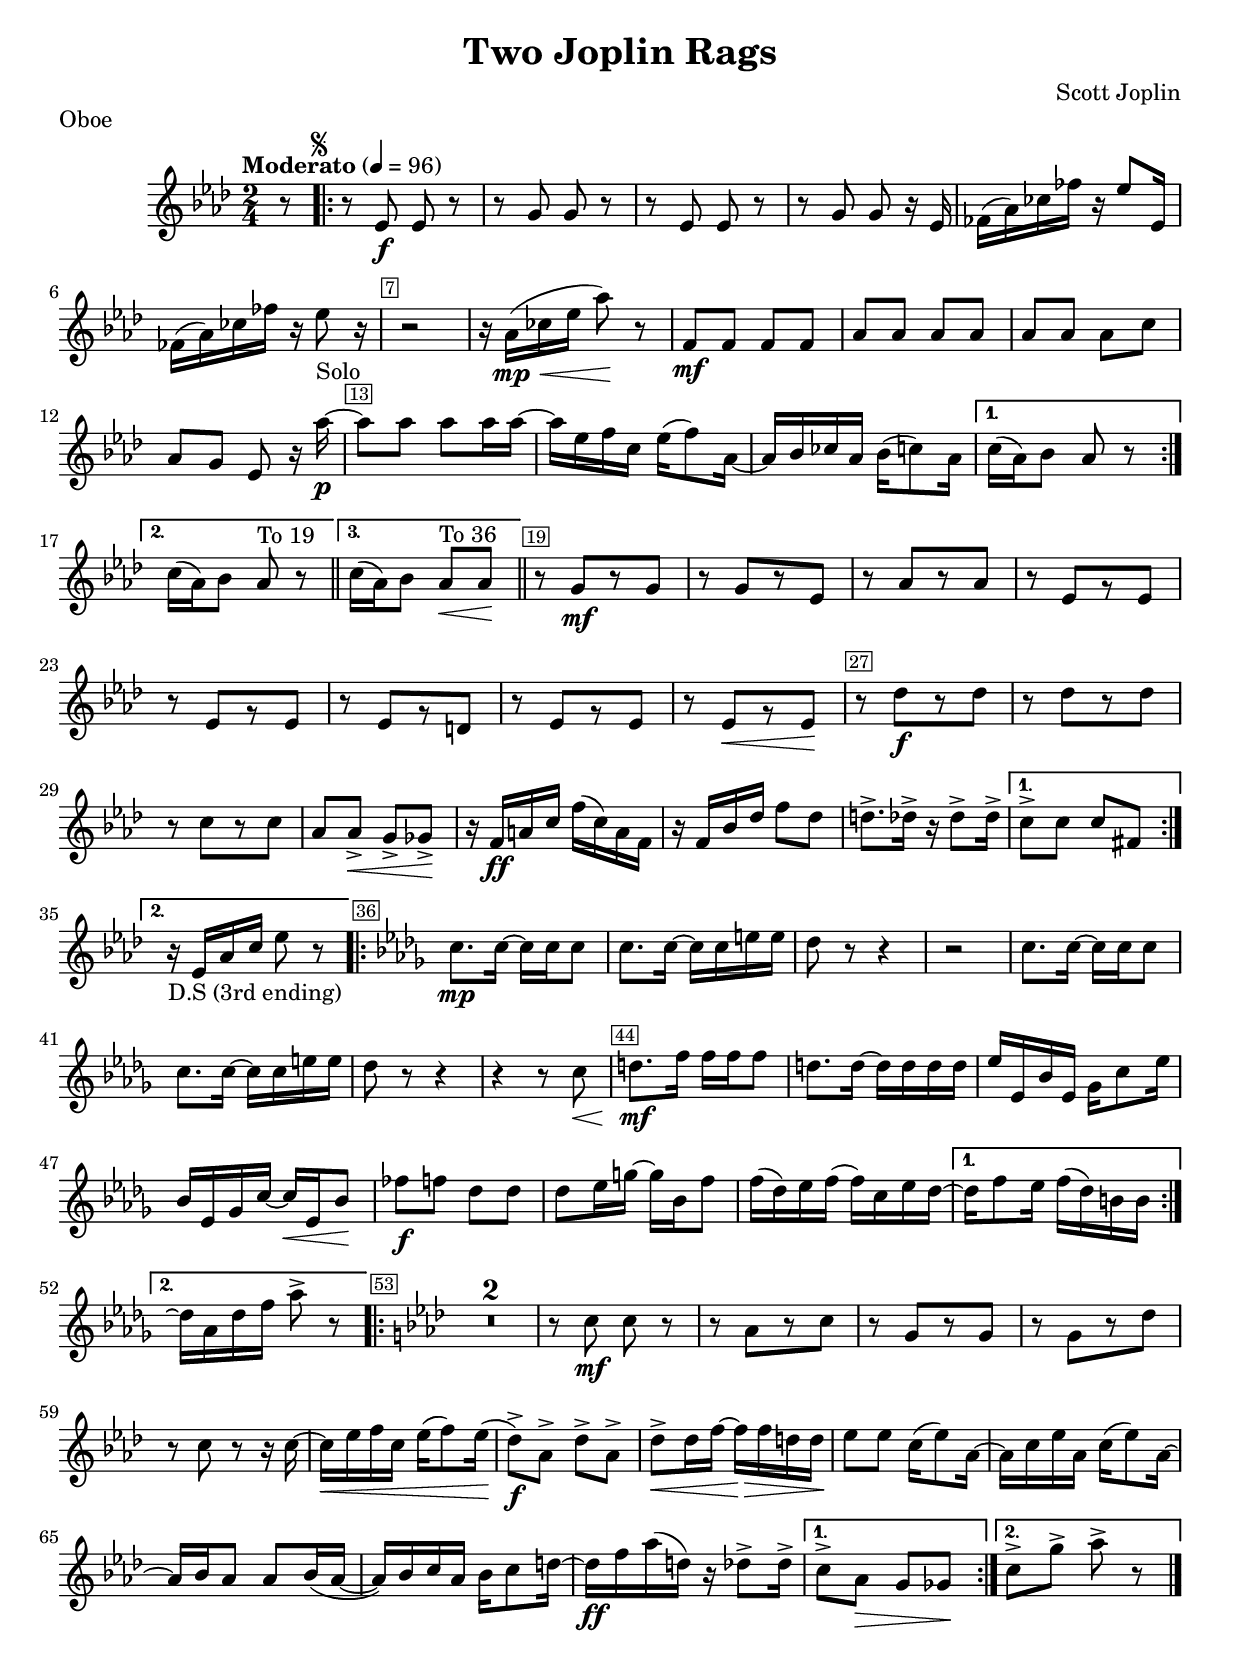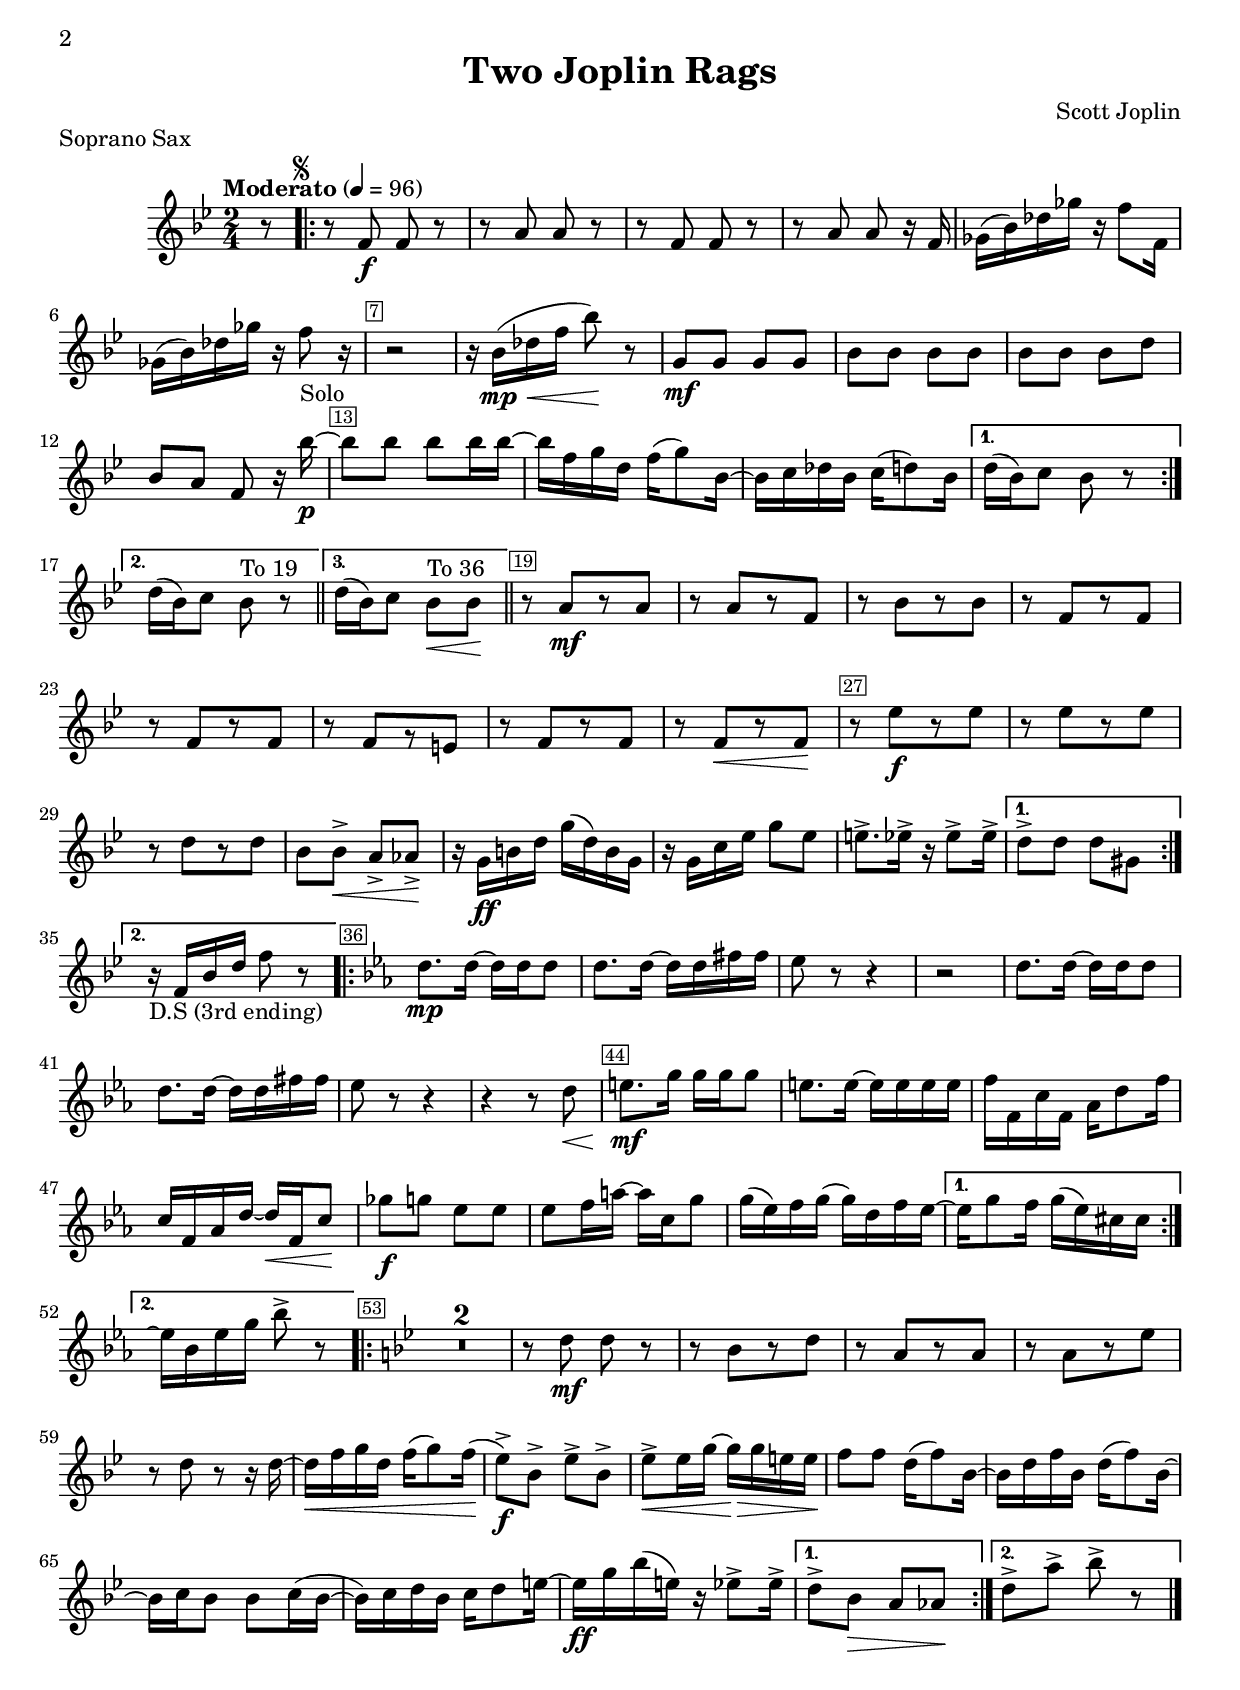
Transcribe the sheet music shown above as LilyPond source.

\language "english"
%{
Two Joplin Rags, transcription for soprano sax of the oboe part of the Two Joplin Rags by Joplin
===================

%}

num =
#(define-music-function (parser location musique) (ly:music?)
    #{ 
      \override Score.BarNumber.break-visibility = ##(#f #t #t)
      $musique 
      \revert Score.BarNumber.break-visibility 
    #})
  

proud_mary =  \relative c''{
  \key af \major
  \tempo "Moderato" 4 = 96
  \time 2/4
  \partial 8 r8 | \repeat volta 3 {  
    \once \override Score.RehearsalMark.font-size = #-2
    \mark \markup { \musicglyph #"scripts.segno" } r8 ef,8_\f ef8 r8 | r8 g8 g8 r8 | r8 ef8 ef8 r8 | r8 g8 g8 r16 ef16   |
 
  ff16 (af16) cf16 ff16 r16 ef8 ef,16 | ff16 (af16) cf16 ff16 r16 ef8 r16 | 
  \override Score.BarNumber.stencil
    = #(make-stencil-boxer 0.1 0.25 ly:text-interface::print)
         \num r2 | 
  \revert Score.BarNumber.stencil 
  r16 af,16_\mp\< (cf16 ef16 af8\!) r8 | f,8_\mf  f8  f8  f8 |  af8 af8 af8 af8 |
  af8 af8 af8 c8 | af8 g8 ef8 r16 af'16^"Solo"_\p~ | 
  \override Score.BarNumber.stencil
    = #(make-stencil-boxer 0.1 0.25 ly:text-interface::print)
     \num
  af8 af8 af8  af16 af16~ | 
   \revert Score.BarNumber.stencil 
  
  af16 ef16 f16 c16 ef16 (f8) af,16~ |
  af16 bf16 cf16 af16 bf16 (c8) af16   
  
  } \alternative {
    \relative c'' { c16 (af16) bf8 af8 r8}
    {
                    c16 (af16) bf8 af8^"To 19" r8  \bar "||"
    }
    {
                    c16 (af16) bf8 af8^"To 36"\< af8\!  \bar "||"
    }
  }
  
   \repeat volta 2 {
      \override Score.BarNumber.stencil
    = #(make-stencil-boxer 0.1 0.25 ly:text-interface::print)
     \num
     r8 g8\mf[ r8 g8] | 
      
       \revert Score.BarNumber.stencil
      r8 g8[ r8 ef8] |
      r8 af8[ r8 af8] |
      r8 ef8[ r8 ef8] |
      r8 ef8[ r8 ef8] |
      r8 ef8[ r8 d8] |
      r8 ef8[ r8 ef8] |
      r8 ef8\<[ r8 ef8\!] |
        \override Score.BarNumber.stencil
    = #(make-stencil-boxer 0.1 0.25 ly:text-interface::print)
     \num
      r8 df'8\f[ r8 df8] |
       \revert Score.BarNumber.stencil 
       r8 df8[ r8 df8] |
       r8 c8[ r8 c8] |
       af8 af8->\< g8-> gf8->\! |
       r16 f16\ff a16 c16 f16 (c16) a16 f16 |
       r16 f16 bf16 df16 f8 df8 |
       d8.-> df16-> r16 df8-> df16-> 
  } \alternative {
    \relative c'' { c8-> c8 c8 fs,8}
    {
    r16_"D.S (3rd ending)" ef,16 af16 c16 ef8 r8 \bar "||"
    }
  }
  \repeat volta 2 {
     \key df \major
    \override Score.BarNumber.stencil
    = #(make-stencil-boxer 0.1 0.25 ly:text-interface::print)
      \bar ".|:" \num
     c8.\mp c16~ c16 c16 c8 |
       \revert Score.BarNumber.stencil
       c8. c16~ c16 c16 e16 e16 |
       df8 r8 r4 | r2 |  c8. c16~ c16 c16 c8 | c8. c16~ c16 c16 e16 e16 |df8 r8 r4 |  r4 r8 c8\< |
    \override Score.BarNumber.stencil = #(make-stencil-boxer 0.1 0.25 ly:text-interface::print)
     \num       d8.\mf\! f16 f16 f16 f8 |
     \revert Score.BarNumber.stencil
      d8. d16~ d16 d16 d16 d16 | 
      ef16 ef,16 bf'16 ef,16 gf16 c8 ef16 | bf16 ef,16 gf16 c16~ c16\< ef,16 bf'8\! | ff'8\f f8 df8 df8 | df8 ef16 g16~ g16 bf,16 f'8 |
      f16 (df16) ef16 f16  (f16) c16 ef16 df16~ |
  }
    \alternative {
    \relative c'' {df16 f8 ef16 f16 (df16) b16 b16   }
    { 
      df16\repeatTie  af16 df16 f16 af8-> r8 \bar "||" 
    }
}

\repeat volta 2 {
 \key af \major  
  \compressFullBarRests
   \override Score.BarNumber.stencil
    = #(make-stencil-boxer 0.1 0.25 ly:text-interface::print)
  \bar ".|:"  \num  
  R1*1    |
    \revert Score.BarNumber.stencil
  r8 c,8\mf c8 r8 |
  r8 af8[ r8 c8] | r8 g8[ r8 g8] | r8 g8[ r8 df'8] | r8 c8 r8 r16 c16~ | c16\< ef16 f16 c16 ef16 (f8) ef16\!( | df8->\f) af8-> df8-> af8-> | 
  df8->\< df16 f16~ f16\!\> f16 d16 d16\! | ef8 ef8 c16 (ef8) af,16~ | af16 c16 ef16 af,16 c16 (ef8) af,16~ | af16 bf16 af8 af8 bf16 (af16~ | 
  af16) bf16 c16 af16 bf16 c8 d16~ | d16\ff f16 af16 (d,16) r16 df8-> df16-> | 
  
} \alternative {
    \relative c'' { 
    c8-> af8\> g8 gf8\! 
    
    }
{ c8-> g'8-> af8-> r8 \bar "|." 
}
}

}



\bookpart {
  \header{
    title = "Two Joplin Rags"
    composer = "Scott Joplin"
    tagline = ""  % removed
  }

  \markup {Oboe }
  \score {
    {
      <<
        \new Staff \proud_mary
      >>
    }
  }
}

\bookpart {
  \header{
   title = "Two Joplin Rags"
    composer = "Scott Joplin"
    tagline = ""  % removed
  }
 \markup {Soprano Sax}
  \score {
    \transpose bf c'
    <<
   
      \new Staff \proud_mary
    >>
  }
}


\version "2.18.2"  % necessary for upgrading to future LilyPond versions.
